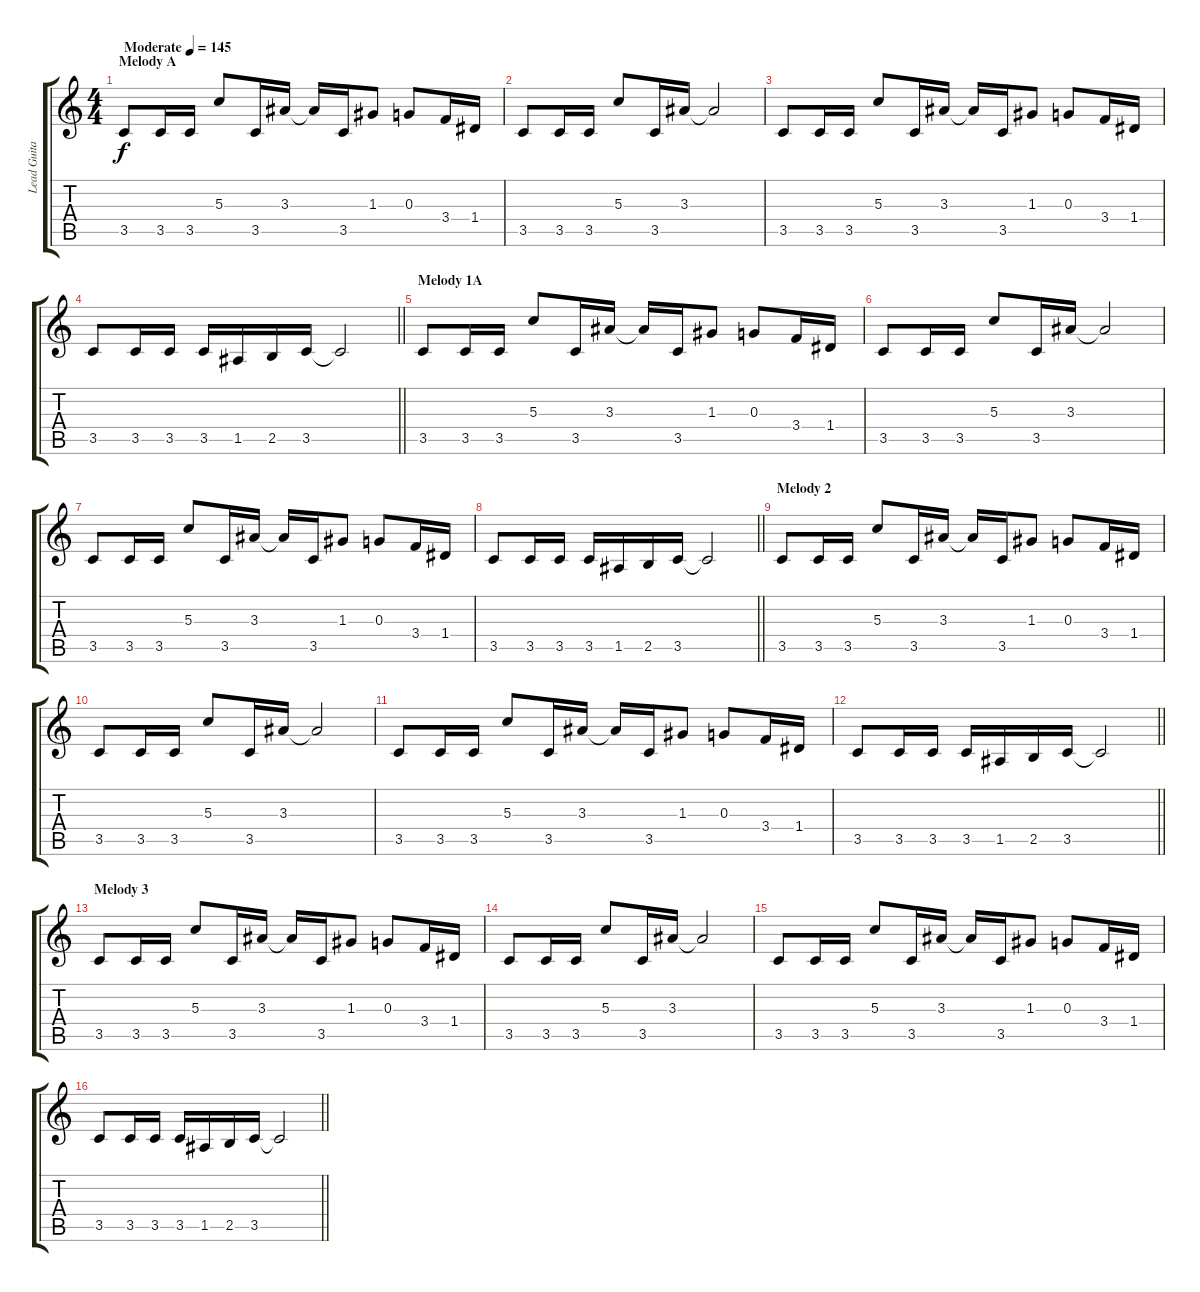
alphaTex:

\track ("Lead Guitar" "Lead Guita") {instrument distortionguitar}
\staff {score tabs}
\tuning (E4 B3 G3 D3 A2 E2) {hide}
\ts (4 4)
\section ("" "Melody A")
\tempo (145 "Moderate")
\clef g2
\ks c
3.5.8{dy f instrument distortionguitar} 3.5.16 3.5.16 5.3.8 3.5.16 3.3.16 3.3{t}.16 3.5.16 1.3.8 0.3.8 3.4.16 1.4.16 |
3.5.8 3.5.16 3.5.16 5.3.8 3.5.16 3.3.16 3.3{t}.2 |
3.5.8 3.5.16 3.5.16 5.3.8 3.5.16 3.3.16 3.3{t}.16 3.5.16 1.3.8 0.3.8 3.4.16 1.4.16 |
\barLineRight lightlight
3.5.8 3.5.16 3.5.16 3.5.16 1.5.16 2.5.16 3.5.16 3.5{t}.2 |
\section ("" "Melody 1A")
3.5.8 3.5.16 3.5.16 5.3.8 3.5.16 3.3.16 3.3{t}.16 3.5.16 1.3.8 0.3.8 3.4.16 1.4.16 |
3.5.8 3.5.16 3.5.16 5.3.8 3.5.16 3.3.16 3.3{t}.2 |
3.5.8 3.5.16 3.5.16 5.3.8 3.5.16 3.3.16 3.3{t}.16 3.5.16 1.3.8 0.3.8 3.4.16 1.4.16 |
\barLineRight lightlight
3.5.8 3.5.16 3.5.16 3.5.16 1.5.16 2.5.16 3.5.16 3.5{t}.2 |
\section ("" "Melody 2")
3.5.8 3.5.16 3.5.16 5.3.8 3.5.16 3.3.16 3.3{t}.16 3.5.16 1.3.8 0.3.8 3.4.16 1.4.16 |
3.5.8 3.5.16 3.5.16 5.3.8 3.5.16 3.3.16 3.3{t}.2 |
3.5.8 3.5.16 3.5.16 5.3.8 3.5.16 3.3.16 3.3{t}.16 3.5.16 1.3.8 0.3.8 3.4.16 1.4.16 |
\barLineRight lightlight
3.5.8 3.5.16 3.5.16 3.5.16 1.5.16 2.5.16 3.5.16 3.5{t}.2 |
\section ("" "Melody 3")
3.5.8 3.5.16 3.5.16 5.3.8 3.5.16 3.3.16 3.3{t}.16 3.5.16 1.3.8 0.3.8 3.4.16 1.4.16 |
3.5.8 3.5.16 3.5.16 5.3.8 3.5.16 3.3.16 3.3{t}.2 |
3.5.8 3.5.16 3.5.16 5.3.8 3.5.16 3.3.16 3.3{t}.16 3.5.16 1.3.8 0.3.8 3.4.16 1.4.16 |
\barLineRight lightlight
3.5.8 3.5.16 3.5.16 3.5.16 1.5.16 2.5.16 3.5.16 3.5{t}.2
